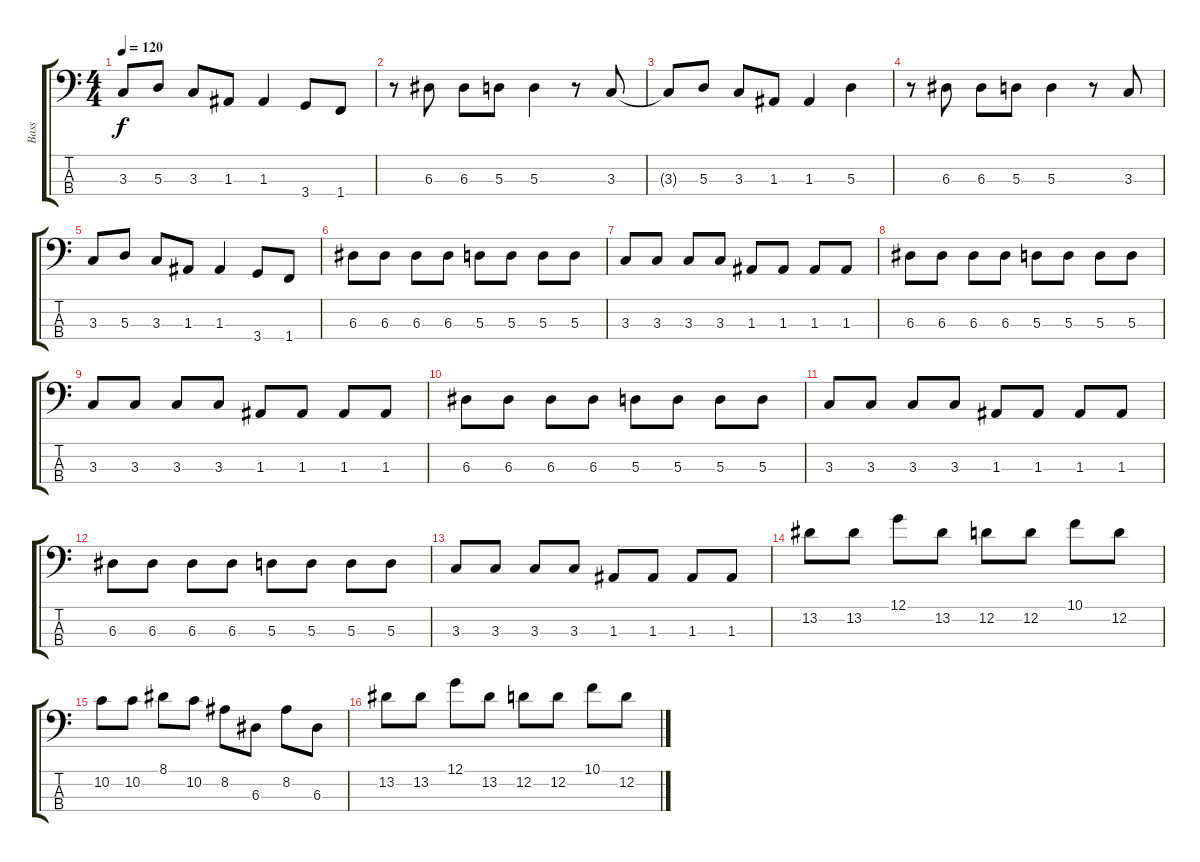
\track ("Bass" "Bass") {instrument electricbasspick}
\staff {score tabs}
\tuning (G2 D2 A1 E1) {hide}
\ts (4 4)
\tempo 120
\clef f4
\ks c
3.3{t}.8{dy f} 5.3.8 3.3.8 1.3.8 1.3.4 3.4.8 1.4.8 |
r.8 6.3.8 6.3.8 5.3.8 5.3.4 r.8 3.3.8 |
3.3{t}.8 5.3.8 3.3.8 1.3.8 1.3.4 5.3.4 |
r.8 6.3.8 6.3.8 5.3.8 5.3.4 r.8 3.3.8 |
3.3.8 5.3.8 3.3.8 1.3.8 1.3.4 3.4.8 1.4.8 |
6.3.8 6.3.8 6.3.8 6.3.8 5.3.8 5.3.8 5.3.8 5.3.8 |
3.3.8 3.3.8 3.3.8 3.3.8 1.3.8 1.3.8 1.3.8 1.3.8 |
6.3.8 6.3.8 6.3.8 6.3.8 5.3.8 5.3.8 5.3.8 5.3.8 |
3.3.8 3.3.8 3.3.8 3.3.8 1.3.8 1.3.8 1.3.8 1.3.8 |
6.3.8 6.3.8 6.3.8 6.3.8 5.3.8 5.3.8 5.3.8 5.3.8 |
3.3.8 3.3.8 3.3.8 3.3.8 1.3.8 1.3.8 1.3.8 1.3.8 |
6.3.8 6.3.8 6.3.8 6.3.8 5.3.8 5.3.8 5.3.8 5.3.8 |
3.3.8 3.3.8 3.3.8 3.3.8 1.3.8 1.3.8 1.3.8 1.3.8 |
13.2.8 13.2.8 12.1.8 13.2.8 12.2.8 12.2.8 10.1.8 12.2.8 |
10.2.8 10.2.8 8.1.8 10.2.8 8.2.8 6.3.8 8.2.8 6.3.8 |
13.2.8 13.2.8 12.1.8 13.2.8 12.2.8 12.2.8 10.1.8 12.2.8
